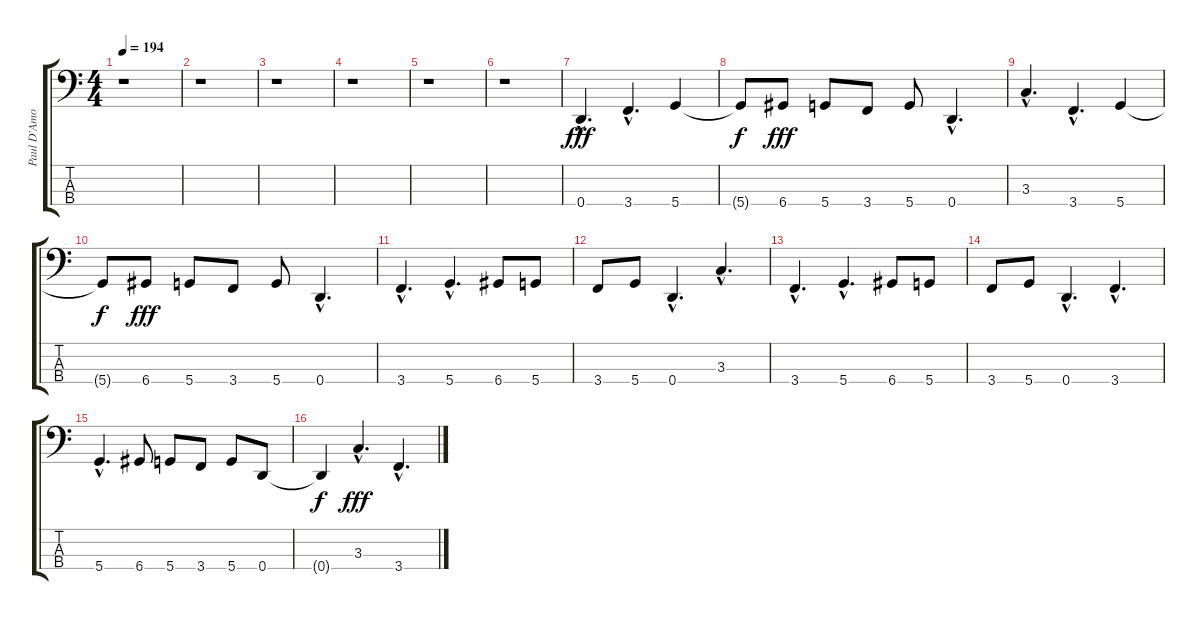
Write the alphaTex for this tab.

\track ("Paul D'Amour" "Paul D'Amo") {instrument electricbasspick}
\staff {score tabs}
\tuning (G2 D2 A1 D1) {hide}
\ts (4 4)
\tempo 194
\clef f4
\ks c
r.1{dy fff} |
r.1 |
r.1 |
r.1 |
r.1 |
r.1 |
0.4{hac}.4{d} 3.4{hac}.4{d} 5.4.4 |
5.4{t}.8{dy f} 6.4.8{dy fff} 5.4.8 3.4.8 5.4.8 0.4{hac}.4{d} |
3.3{hac}.4{d} 3.4{hac}.4{d} 5.4.4 |
5.4{t}.8{dy f} 6.4.8{dy fff} 5.4.8 3.4.8 5.4.8 0.4{hac}.4{d} |
3.4{hac}.4{d} 5.4{hac}.4{d} 6.4.8 5.4.8 |
3.4.8 5.4.8 0.4{hac}.4{d} 3.3{hac}.4{d} |
3.4{hac}.4{d} 5.4{hac}.4{d} 6.4.8 5.4.8 |
3.4.8 5.4.8 0.4{hac}.4{d} 3.4{hac}.4{d} |
5.4{hac}.4{d} 6.4.8 5.4.8 3.4.8 5.4.8 0.4.8 |
0.4{t}.4{dy f} 3.3{hac}.4{d dy fff} 3.4{hac}.4{d}
